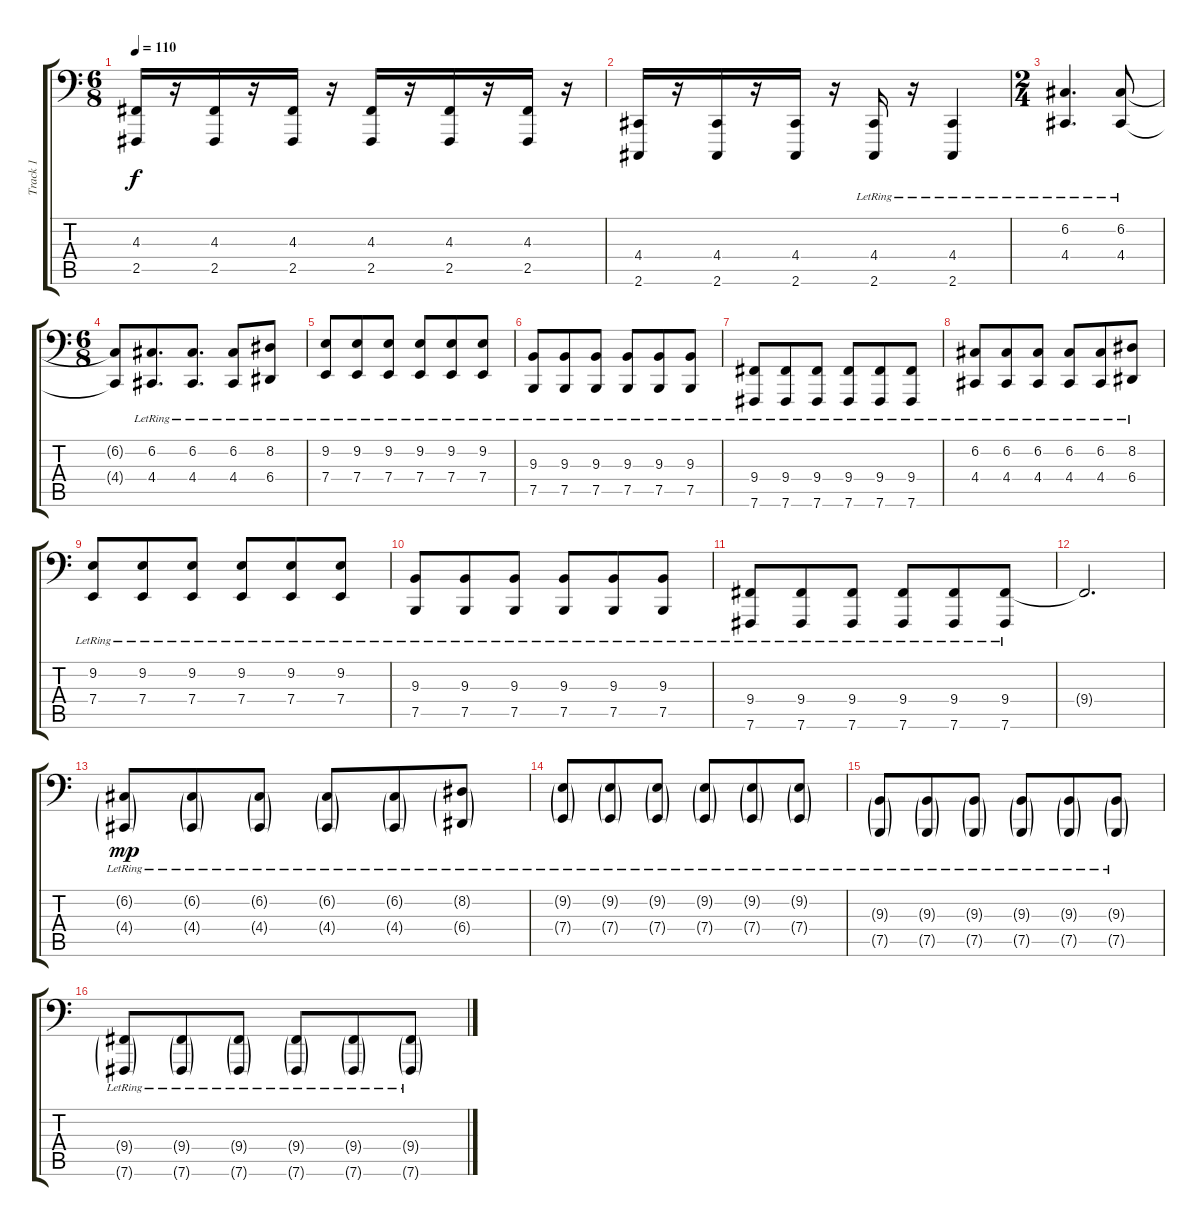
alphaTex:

\track ("Track 1" "Track 1") {instrument acousticgrandpiano}
\staff {score tabs}
\tuning (C3 G2 D2 A1 E1 B0) {hide}
\ts (6 8)
\tempo 110
\clef f4
\ks c
(4.3 2.5).16{dy f} r.16 (4.3 2.5).16 r.16 (4.3 2.5).16 r.16 (4.3 2.5).16 r.16 (4.3 2.5).16 r.16 (4.3 2.5).16 r.16 |
(4.4 2.6).16 r.16 (4.4 2.6).16 r.16 (4.4 2.6).16 r.16 (4.4{lr} 2.6{lr}).16 r.16 (4.4{lr} 2.6{lr}).4 |
\ts (2 4)
(6.2{lr} 4.4{lr}).4{d} (6.2{lr} 4.4{lr}).8 |
\ts (6 8)
(6.2{t} 4.4{t}).8 (6.2{lr} 4.4{lr}).8{d} (6.2{lr} 4.4{lr}).8{d} (6.2{lr} 4.4{lr}).8 (8.2{lr} 6.4{lr}).8 |
(9.2{lr} 7.4{lr}).8 (9.2{lr} 7.4{lr}).8 (9.2{lr} 7.4{lr}).8 (9.2{lr} 7.4{lr}).8 (9.2{lr} 7.4{lr}).8 (9.2{lr} 7.4{lr}).8 |
(9.3{lr} 7.5{lr}).8 (9.3{lr} 7.5{lr}).8 (9.3{lr} 7.5{lr}).8 (9.3{lr} 7.5{lr}).8 (9.3{lr} 7.5{lr}).8 (9.3{lr} 7.5{lr}).8 |
(9.4{lr} 7.6{lr}).8 (9.4{lr} 7.6{lr}).8 (9.4{lr} 7.6{lr}).8 (9.4{lr} 7.6{lr}).8 (9.4{lr} 7.6{lr}).8 (9.4{lr} 7.6{lr}).8 |
(6.2{lr} 4.4{lr}).8 (6.2{lr} 4.4{lr}).8 (6.2{lr} 4.4{lr}).8 (6.2{lr} 4.4{lr}).8 (6.2{lr} 4.4{lr}).8 (8.2{lr} 6.4{lr}).8 |
(9.2{lr} 7.4{lr}).8 (9.2{lr} 7.4{lr}).8 (9.2{lr} 7.4{lr}).8 (9.2{lr} 7.4{lr}).8 (9.2{lr} 7.4{lr}).8 (9.2{lr} 7.4{lr}).8 |
(9.3{lr} 7.5{lr}).8 (9.3{lr} 7.5{lr}).8 (9.3{lr} 7.5{lr}).8 (9.3{lr} 7.5{lr}).8 (9.3{lr} 7.5{lr}).8 (9.3{lr} 7.5{lr}).8 |
(9.4{lr} 7.6{lr}).8 (9.4{lr} 7.6{lr}).8 (9.4{lr} 7.6{lr}).8 (9.4{lr} 7.6{lr}).8 (9.4{lr} 7.6{lr}).8 (9.4{lr} 7.6{lr}).8 |
9.4{t}.2{d} |
(6.2{g lr} 4.4{g lr}).8{dy mp} (6.2{g lr} 4.4{g lr}).8 (6.2{g lr} 4.4{g lr}).8 (6.2{g lr} 4.4{g lr}).8 (6.2{g lr} 4.4{g lr}).8 (8.2{g lr} 6.4{g lr}).8 |
(9.2{g lr} 7.4{g lr}).8 (9.2{g lr} 7.4{g lr}).8 (9.2{g lr} 7.4{g lr}).8 (9.2{g lr} 7.4{g lr}).8 (9.2{g lr} 7.4{g lr}).8 (9.2{g lr} 7.4{g lr}).8 |
(9.3{g lr} 7.5{g lr}).8 (9.3{g lr} 7.5{g lr}).8 (9.3{g lr} 7.5{g lr}).8 (9.3{g lr} 7.5{g lr}).8 (9.3{g lr} 7.5{g lr}).8 (9.3{g lr} 7.5{g lr}).8 |
(9.4{g lr} 7.6{g lr}).8 (9.4{g lr} 7.6{g lr}).8 (9.4{g lr} 7.6{g lr}).8 (9.4{g lr} 7.6{g lr}).8 (9.4{g lr} 7.6{g lr}).8 (9.4{g lr} 7.6{g lr}).8
